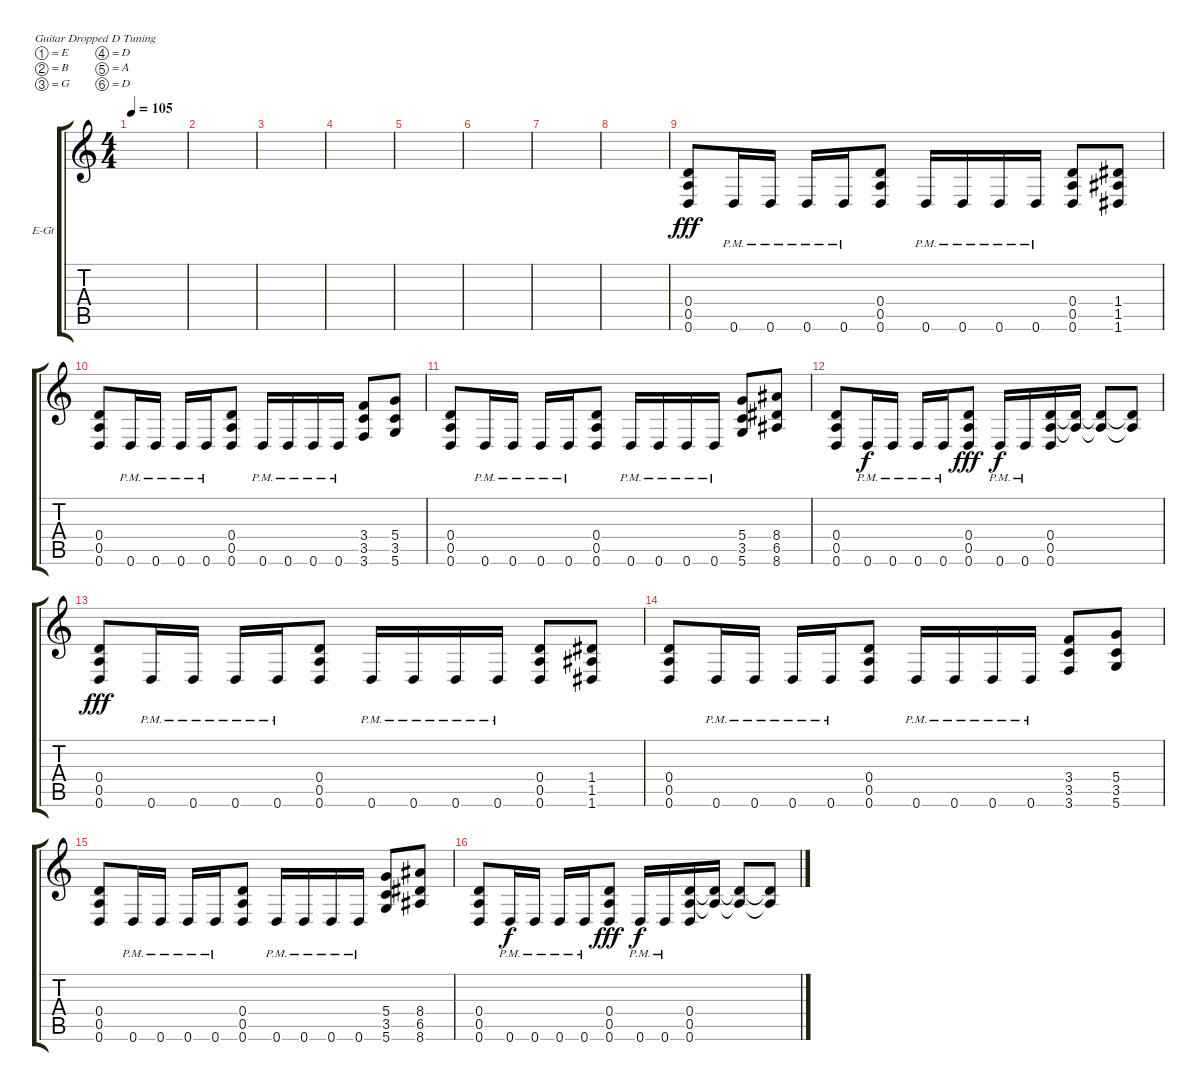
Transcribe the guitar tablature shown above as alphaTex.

\bracketExtendMode groupsimilarinstruments
\firstSystemTrackNameOrientation horizontal
\otherSystemsTrackNameOrientation horizontal
\track ("Distortion-guitar (Paul)" "E-Gt") {instrument distortionguitar}
\staff {score tabs}
\tuning (E4 B3 G3 D3 A2 D2)
\ts (4 4)
\tempo 105
\clef g2
\ks c
|
|
|
|
|
|
|
|
(0.4 0.5 0.6).8{dy fff} 0.6{pm}.16 0.6{pm}.16 0.6{pm}.16 0.6{pm}.16 (0.4 0.5 0.6).8 0.6{pm}.16 0.6{pm}.16 0.6{pm}.16 0.6{pm}.16 (0.4 0.5 0.6).8 (1.4 1.5 1.6).8 |
(0.4 0.5 0.6).8 0.6{pm}.16 0.6{pm}.16 0.6{pm}.16 0.6{pm}.16 (0.4 0.5 0.6).8 0.6{pm}.16 0.6{pm}.16 0.6{pm}.16 0.6{pm}.16 (3.4 3.5 3.6).8 (3.5 5.6 5.4).8 |
(0.4 0.5 0.6).8 0.6{pm}.16 0.6{pm}.16 0.6{pm}.16 0.6{pm}.16 (0.4 0.5 0.6).8 0.6{pm}.16 0.6{pm}.16 0.6{pm}.16 0.6{pm}.16 (3.5 5.6 5.4).8 (6.5 8.6 8.4).8 |
(0.4 0.5 0.6).8 0.6{pm}.16{dy f} 0.6{pm}.16 0.6{pm}.16 0.6{pm}.16 (0.4 0.5 0.6).8{dy fff} 0.6{pm}.16{dy f} 0.6{pm}.16 (0.4 0.5 0.6).16 (0.4{t} 0.5{t}).16 (0.4{t} 0.5{t}).8 (0.4{t} 0.5{t}).8 |
(0.4 0.5 0.6).8{dy fff} 0.6{pm}.16 0.6{pm}.16 0.6{pm}.16 0.6{pm}.16 (0.4 0.5 0.6).8 0.6{pm}.16 0.6{pm}.16 0.6{pm}.16 0.6{pm}.16 (0.4 0.5 0.6).8 (1.4 1.5 1.6).8 |
(0.4 0.5 0.6).8 0.6{pm}.16 0.6{pm}.16 0.6{pm}.16 0.6{pm}.16 (0.4 0.5 0.6).8 0.6{pm}.16 0.6{pm}.16 0.6{pm}.16 0.6{pm}.16 (3.4 3.5 3.6).8 (3.5 5.6 5.4).8 |
(0.4 0.5 0.6).8 0.6{pm}.16 0.6{pm}.16 0.6{pm}.16 0.6{pm}.16 (0.4 0.5 0.6).8 0.6{pm}.16 0.6{pm}.16 0.6{pm}.16 0.6{pm}.16 (3.5 5.6 5.4).8 (6.5 8.6 8.4).8 |
(0.4 0.5 0.6).8 0.6{pm}.16{dy f} 0.6{pm}.16 0.6{pm}.16 0.6{pm}.16 (0.4 0.5 0.6).8{dy fff} 0.6{pm}.16{dy f} 0.6{pm}.16 (0.4 0.5 0.6).16 (0.4{t} 0.5{t}).16 (0.4{t} 0.5{t}).8 (0.4{t} 0.5{t}).8
